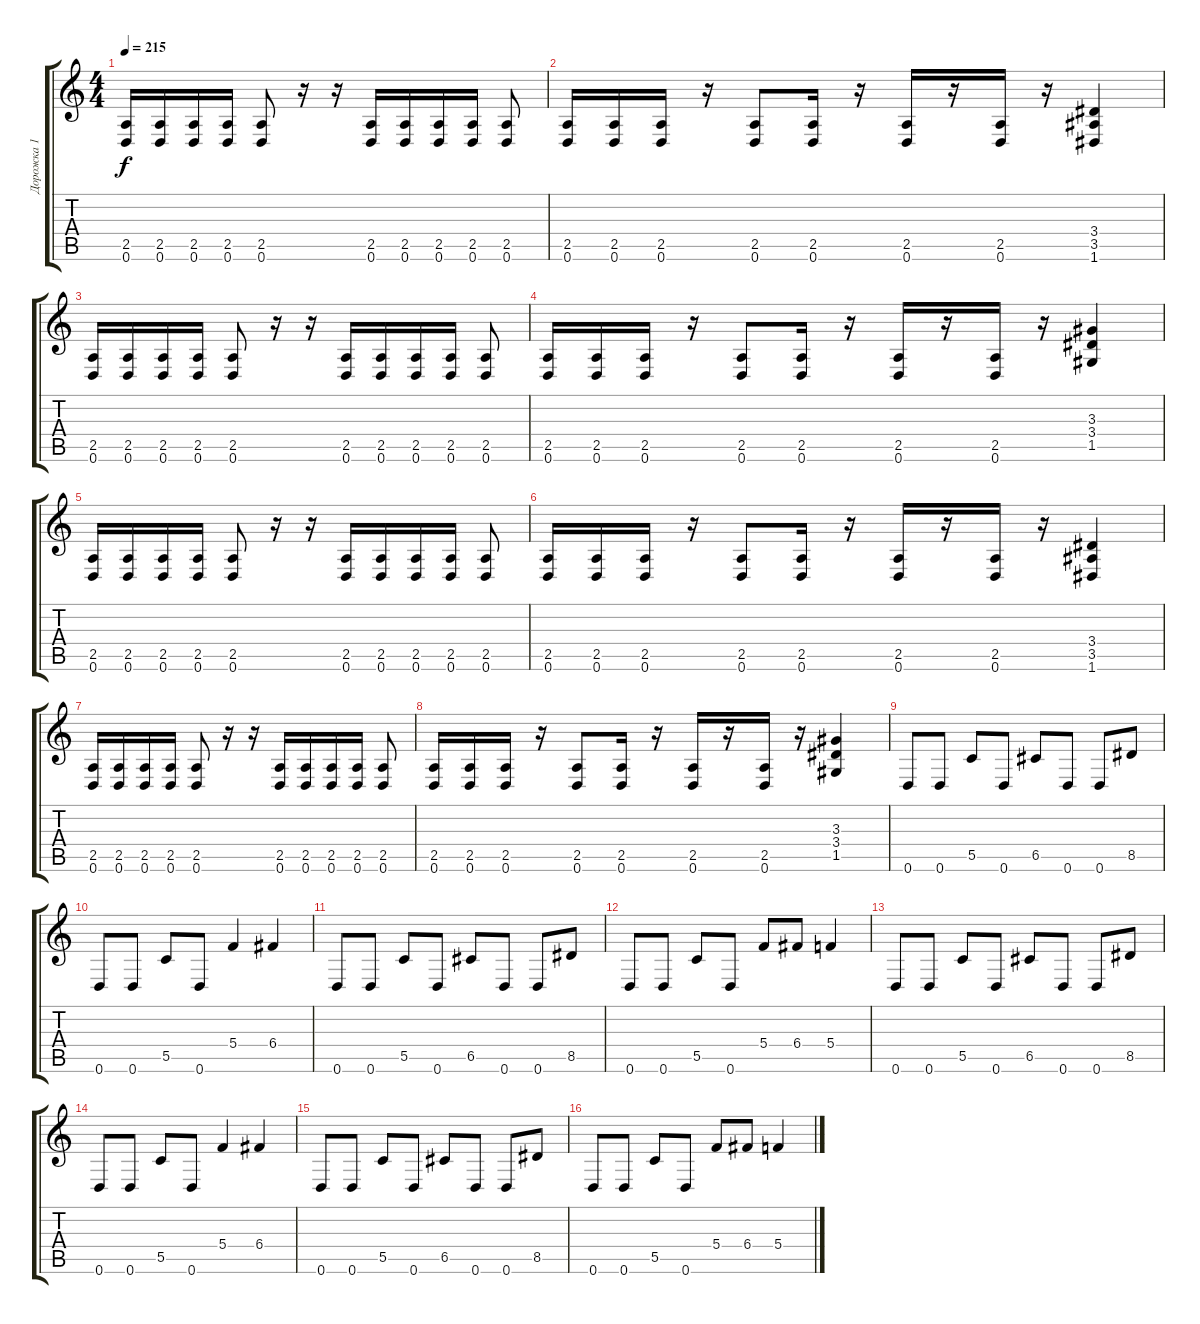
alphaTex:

\track ("Дорожка 1" "Дорожка 1") {instrument distortionguitar}
\staff {score tabs}
\tuning (D4 A3 F3 C3 G2 D2) {hide}
\ts (4 4)
\tempo 215
\clef g2
\ks c
(2.5 0.6).16{dy f} (2.5 0.6).16 (2.5 0.6).16 (2.5 0.6).16 (2.5 0.6).8 r.16 r.16 (2.5 0.6).16 (2.5 0.6).16 (2.5 0.6).16 (2.5 0.6).16 (2.5 0.6).8 |
(2.5 0.6).16 (2.5 0.6).16 (2.5 0.6).16 r.16 (2.5 0.6).8 (2.5 0.6).16 r.16 (2.5 0.6).16 r.16 (2.5 0.6).16 r.16 (3.4 3.5 1.6).4 |
(2.5 0.6).16 (2.5 0.6).16 (2.5 0.6).16 (2.5 0.6).16 (2.5 0.6).8 r.16 r.16 (2.5 0.6).16 (2.5 0.6).16 (2.5 0.6).16 (2.5 0.6).16 (2.5 0.6).8 |
(2.5 0.6).16 (2.5 0.6).16 (2.5 0.6).16 r.16 (2.5 0.6).8 (2.5 0.6).16 r.16 (2.5 0.6).16 r.16 (2.5 0.6).16 r.16 (3.3 3.4 1.5).4 |
(2.5 0.6).16 (2.5 0.6).16 (2.5 0.6).16 (2.5 0.6).16 (2.5 0.6).8 r.16 r.16 (2.5 0.6).16 (2.5 0.6).16 (2.5 0.6).16 (2.5 0.6).16 (2.5 0.6).8 |
(2.5 0.6).16 (2.5 0.6).16 (2.5 0.6).16 r.16 (2.5 0.6).8 (2.5 0.6).16 r.16 (2.5 0.6).16 r.16 (2.5 0.6).16 r.16 (3.4 3.5 1.6).4 |
(2.5 0.6).16 (2.5 0.6).16 (2.5 0.6).16 (2.5 0.6).16 (2.5 0.6).8 r.16 r.16 (2.5 0.6).16 (2.5 0.6).16 (2.5 0.6).16 (2.5 0.6).16 (2.5 0.6).8 |
(2.5 0.6).16 (2.5 0.6).16 (2.5 0.6).16 r.16 (2.5 0.6).8 (2.5 0.6).16 r.16 (2.5 0.6).16 r.16 (2.5 0.6).16 r.16 (3.3 3.4 1.5).4 |
0.6.8 0.6.8 5.5.8 0.6.8 6.5.8 0.6.8 0.6.8 8.5.8 |
0.6.8 0.6.8 5.5.8 0.6.8 5.4.4 6.4.4 |
0.6.8 0.6.8 5.5.8 0.6.8 6.5.8 0.6.8 0.6.8 8.5.8 |
0.6.8 0.6.8 5.5.8 0.6.8 5.4.8 6.4.8 5.4.4 |
0.6.8 0.6.8 5.5.8 0.6.8 6.5.8 0.6.8 0.6.8 8.5.8 |
0.6.8 0.6.8 5.5.8 0.6.8 5.4.4 6.4.4 |
0.6.8 0.6.8 5.5.8 0.6.8 6.5.8 0.6.8 0.6.8 8.5.8 |
0.6.8 0.6.8 5.5.8 0.6.8 5.4.8 6.4.8 5.4.4
